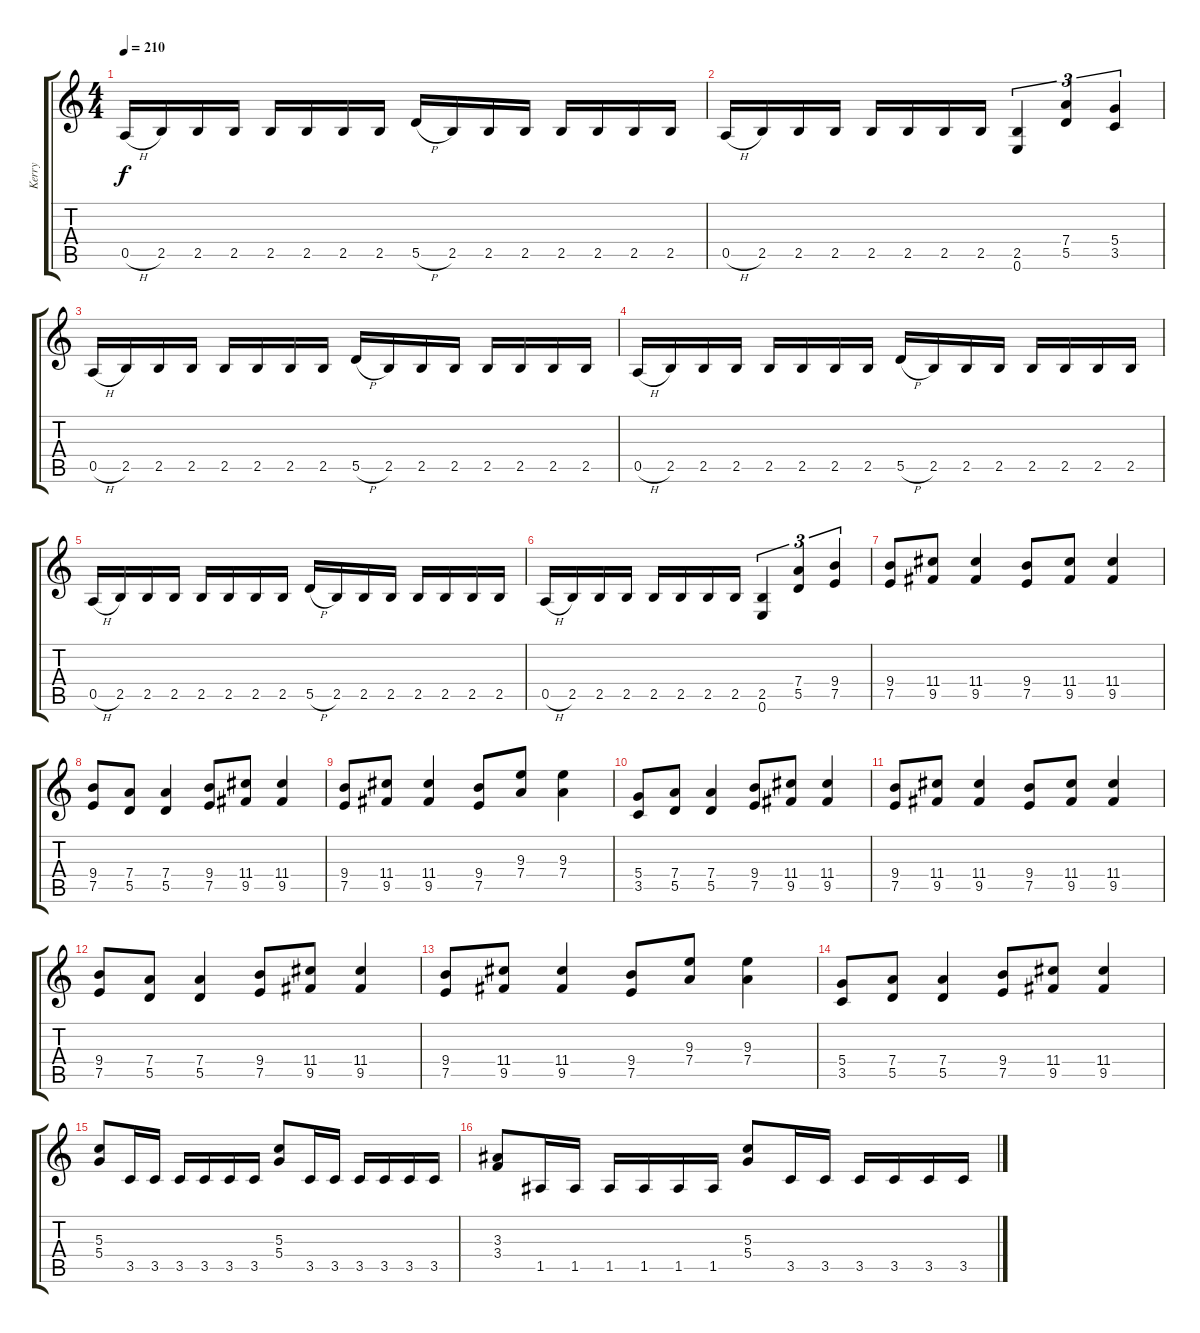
\track ("Kerry" "Kerry") {instrument distortionguitar}
\staff {score tabs}
\tuning (E4 B3 G3 D3 A2 E2) {hide}
\ts (4 4)
\tempo 210
\clef g2
\ks c
0.5{h}.16{dy f} 2.5.16 2.5.16 2.5.16 2.5.16 2.5.16 2.5.16 2.5.16 5.5{h}.16 2.5.16 2.5.16 2.5.16 2.5.16 2.5.16 2.5.16 2.5.16 |
0.5{h}.16 2.5.16 2.5.16 2.5.16 2.5.16 2.5.16 2.5.16 2.5.16 (2.5 0.6).4{tu (3 2)} (7.4 5.5).4{tu (3 2)} (5.4 3.5).4{tu (3 2)} |
0.5{h}.16 2.5.16 2.5.16 2.5.16 2.5.16 2.5.16 2.5.16 2.5.16 5.5{h}.16 2.5.16 2.5.16 2.5.16 2.5.16 2.5.16 2.5.16 2.5.16 |
0.5{h}.16 2.5.16 2.5.16 2.5.16 2.5.16 2.5.16 2.5.16 2.5.16 5.5{h}.16 2.5.16 2.5.16 2.5.16 2.5.16 2.5.16 2.5.16 2.5.16 |
0.5{h}.16 2.5.16 2.5.16 2.5.16 2.5.16 2.5.16 2.5.16 2.5.16 5.5{h}.16 2.5.16 2.5.16 2.5.16 2.5.16 2.5.16 2.5.16 2.5.16 |
0.5{h}.16 2.5.16 2.5.16 2.5.16 2.5.16 2.5.16 2.5.16 2.5.16 (2.5 0.6).4{tu (3 2)} (7.4 5.5).4{tu (3 2)} (9.4 7.5).4{tu (3 2)} |
(9.4 7.5).8 (11.4 9.5).8 (11.4 9.5).4 (9.4 7.5).8 (11.4 9.5).8 (11.4 9.5).4 |
(9.4 7.5).8 (7.4 5.5).8 (7.4 5.5).4 (9.4 7.5).8 (11.4 9.5).8 (11.4 9.5).4 |
(9.4 7.5).8 (11.4 9.5).8 (11.4 9.5).4 (9.4 7.5).8 (9.3 7.4).8 (9.3 7.4).4 |
(5.4 3.5).8 (7.4 5.5).8 (7.4 5.5).4 (9.4 7.5).8 (11.4 9.5).8 (11.4 9.5).4 |
(9.4 7.5).8 (11.4 9.5).8 (11.4 9.5).4 (9.4 7.5).8 (11.4 9.5).8 (11.4 9.5).4 |
(9.4 7.5).8 (7.4 5.5).8 (7.4 5.5).4 (9.4 7.5).8 (11.4 9.5).8 (11.4 9.5).4 |
(9.4 7.5).8 (11.4 9.5).8 (11.4 9.5).4 (9.4 7.5).8 (9.3 7.4).8 (9.3 7.4).4 |
(5.4 3.5).8 (7.4 5.5).8 (7.4 5.5).4 (9.4 7.5).8 (11.4 9.5).8 (11.4 9.5).4 |
(5.3 5.4).8 3.5.16 3.5.16 3.5.16 3.5.16 3.5.16 3.5.16 (5.3 5.4).8 3.5.16 3.5.16 3.5.16 3.5.16 3.5.16 3.5.16 |
(3.3 3.4).8 1.5.16 1.5.16 1.5.16 1.5.16 1.5.16 1.5.16 (5.3 5.4).8 3.5.16 3.5.16 3.5.16 3.5.16 3.5.16 3.5.16
